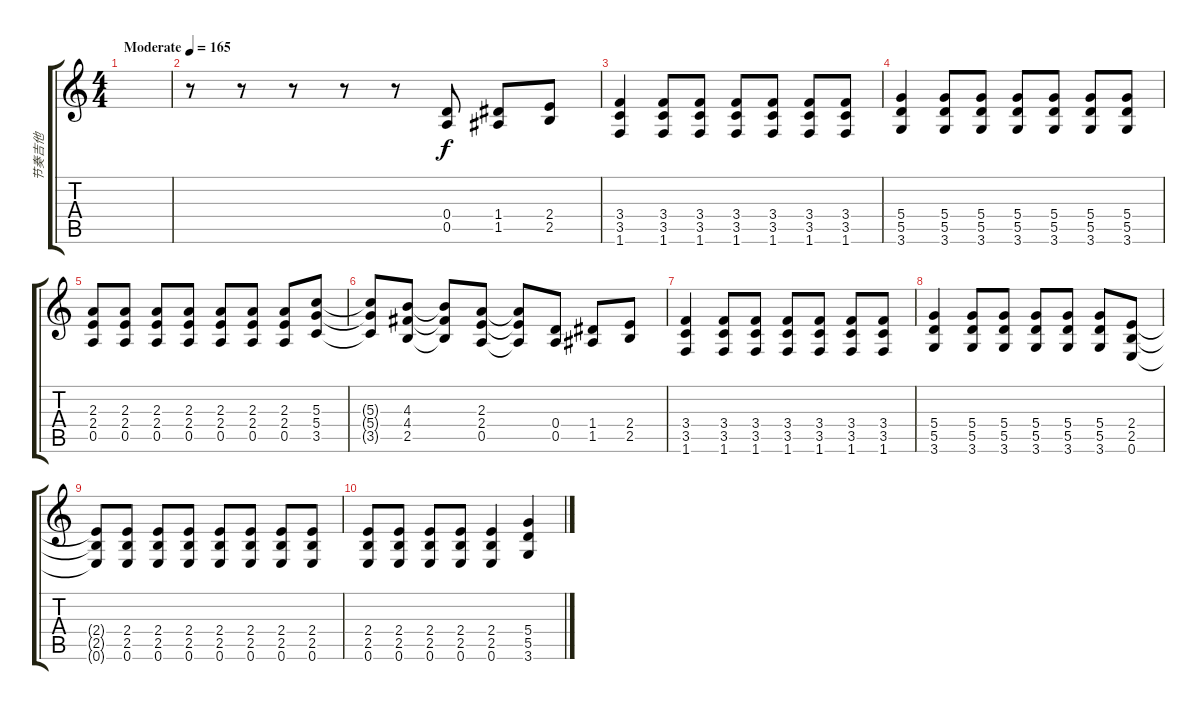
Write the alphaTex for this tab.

\track ("节奏吉他" "节奏吉他") {instrument overdrivenguitar}
\staff {score tabs}
\tuning (E4 B3 G3 D3 A2 E2) {hide}
\ts (4 4)
\tempo (165 "Moderate")
\clef g2
\ks c
|
r.8 r.8 r.8 r.8 r.8 (0.4 0.5).8 (1.4 1.5).8 (2.4 2.5).8 |
(3.4 3.5 1.6).4 (3.4 3.5 1.6).8 (3.4 3.5 1.6).8 (3.4 3.5 1.6).8 (3.4 3.5 1.6).8 (3.4 3.5 1.6).8 (3.4 3.5 1.6).8 |
(5.4 5.5 3.6).4 (5.4 5.5 3.6).8 (5.4 5.5 3.6).8 (5.4 5.5 3.6).8 (5.4 5.5 3.6).8 (5.4 5.5 3.6).8 (5.4 5.5 3.6).8 |
(2.3 2.4 0.5).8 (2.3 2.4 0.5).8 (2.3 2.4 0.5).8 (2.3 2.4 0.5).8 (2.3 2.4 0.5).8 (2.3 2.4 0.5).8 (2.3 2.4 0.5).8 (5.3 5.4 3.5).8 |
(5.3{t} 5.4{t} 3.5{t}).8 (4.3 4.4 2.5).8 (4.3{t} 4.4{t} 2.5{t}).8 (2.3 2.4 0.5).8 (2.3{t} 2.4{t} 0.5{t}).8 (0.4 0.5).8 (1.4 1.5).8 (2.4 2.5).8 |
(3.4 3.5 1.6).4 (3.4 3.5 1.6).8 (3.4 3.5 1.6).8 (3.4 3.5 1.6).8 (3.4 3.5 1.6).8 (3.4 3.5 1.6).8 (3.4 3.5 1.6).8 |
(5.4 5.5 3.6).4 (5.4 5.5 3.6).8 (5.4 5.5 3.6).8 (5.4 5.5 3.6).8 (5.4 5.5 3.6).8 (5.4 5.5 3.6).8 (2.4 2.5 0.6).8 |
(2.4{t} 2.5{t} 0.6{t}).8 (2.4 2.5 0.6).8 (2.4 2.5 0.6).8 (2.4 2.5 0.6).8 (2.4 2.5 0.6).8 (2.4 2.5 0.6).8 (2.4 2.5 0.6).8 (2.4 2.5 0.6).8 |
(2.4 2.5 0.6).8 (2.4 2.5 0.6).8 (2.4 2.5 0.6).8 (2.4 2.5 0.6).8 (2.4 2.5 0.6).4 (5.4 5.5 3.6).4
